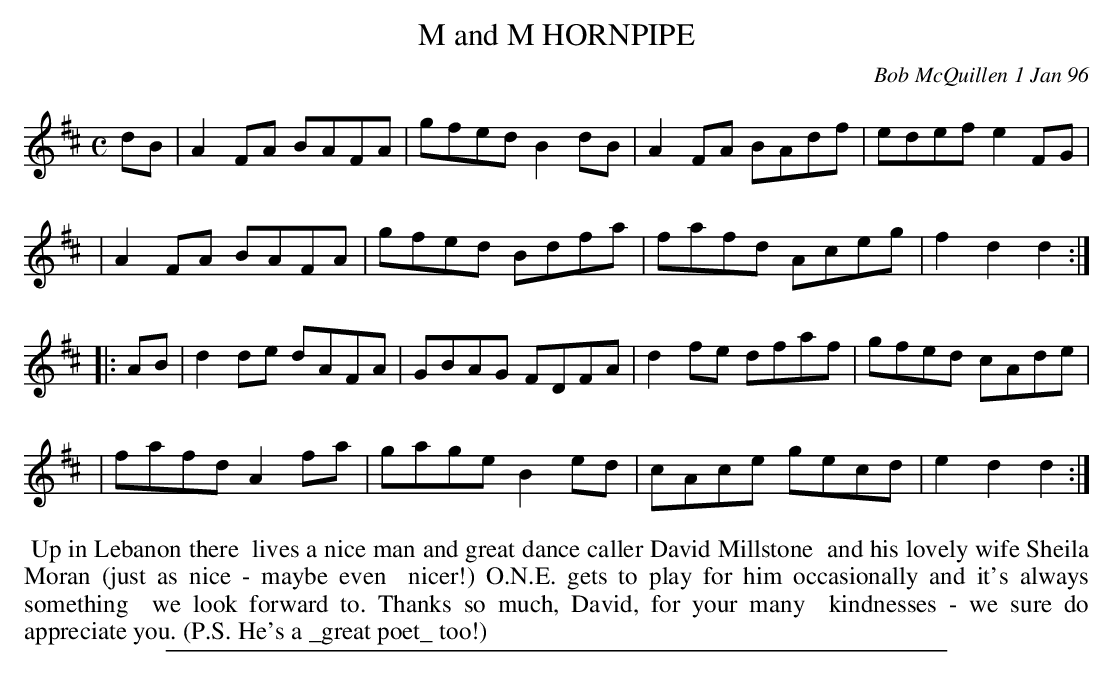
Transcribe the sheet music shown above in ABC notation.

X:1
T: M and M HORNPIPE
C: Bob McQuillen 1 Jan 96
M: C
L: 1/8
K: D
dB \
| A2FA BAFA | gfed B2dB | A2FA BAdf | edef e2FG |
| A2FA BAFA | gfed Bdfa | fafd Aceg | f2d2 d2 :|
|: AB \
| d2de dAFA | GBAG FDFA | d2fe dfaf | gfed cAde |
| fafd A2fa | gage B2ed | cAce gecd | e2d2 d2 :|
